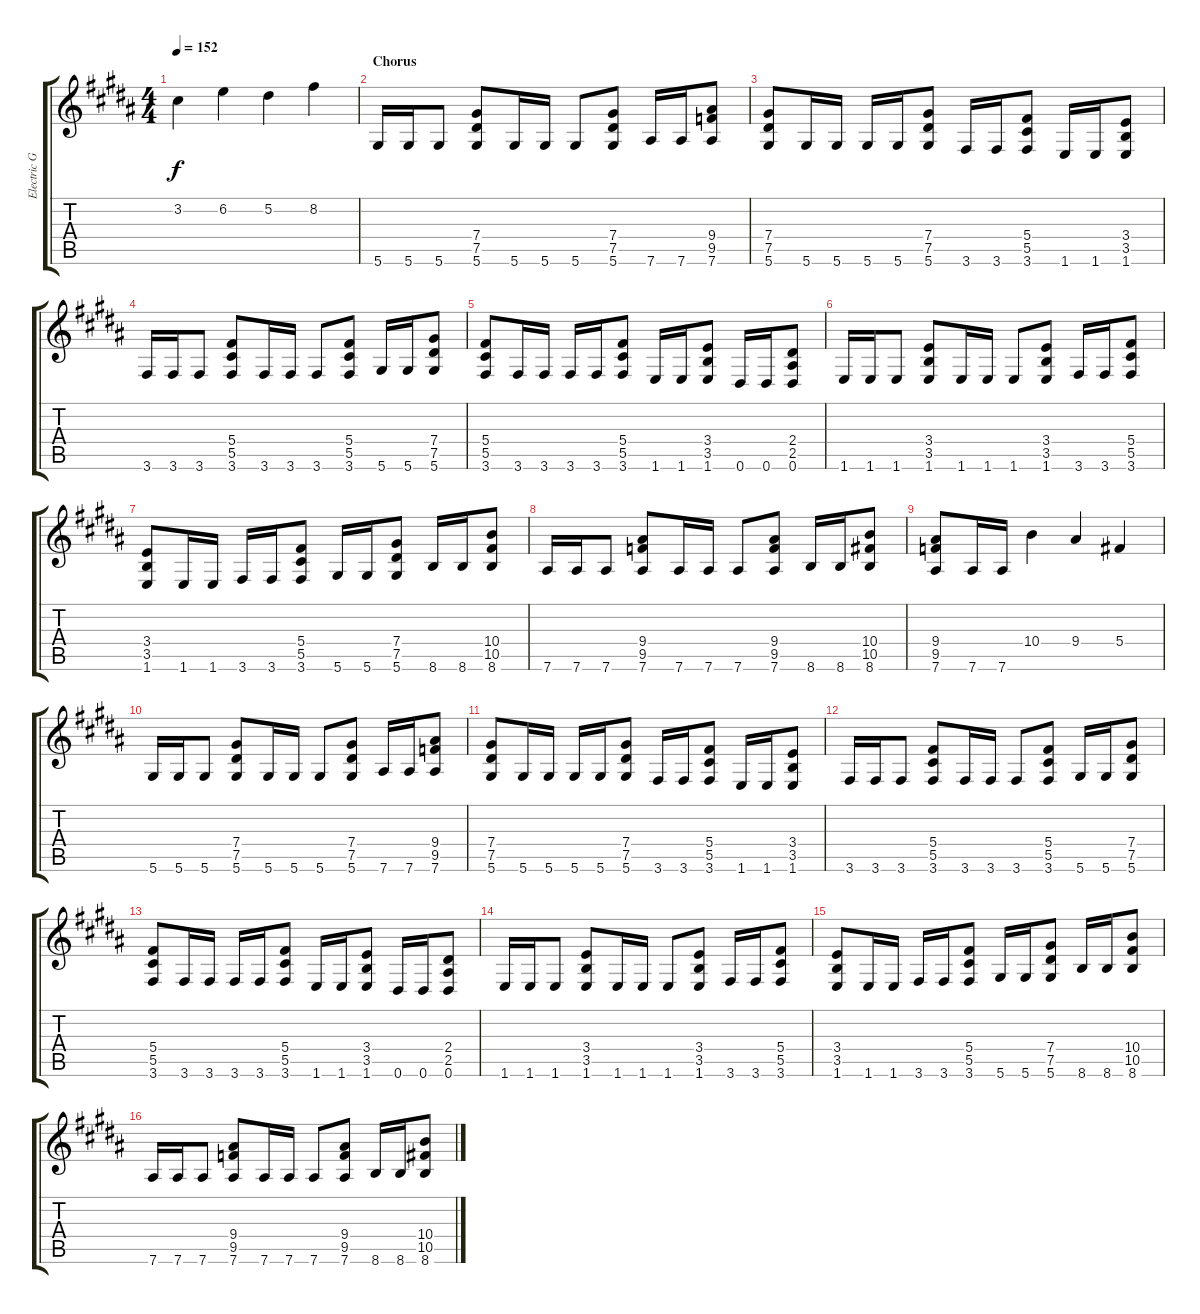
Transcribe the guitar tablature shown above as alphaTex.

\track ("Electric Guitar II" "Electric G") {instrument distortionguitar}
\staff {score tabs}
\tuning (Eb4 Bb3 Gb3 Db3 Ab2 Eb2) {hide}
\ts (4 4)
\tempo 152
\clef g2
\ks b
3.2.4{dy f} 6.2.4 5.2.4 8.2.4 |
\section ("" "Chorus")
5.6.16 5.6.16 5.6.8 (7.4 7.5 5.6).8 5.6.16 5.6.16 5.6.8 (7.4 7.5 5.6).8 7.6.16 7.6.16 (9.4 9.5 7.6).8 |
(7.4 7.5 5.6).8 5.6.16 5.6.16 5.6.16 5.6.16 (7.4 7.5 5.6).8 3.6.16 3.6.16 (5.4 5.5 3.6).8 1.6.16 1.6.16 (3.4 3.5 1.6).8 |
3.6.16 3.6.16 3.6.8 (5.4 5.5 3.6).8 3.6.16 3.6.16 3.6.8 (5.4 5.5 3.6).8 5.6.16 5.6.16 (7.4 7.5 5.6).8 |
(5.4 5.5 3.6).8 3.6.16 3.6.16 3.6.16 3.6.16 (5.4 5.5 3.6).8 1.6.16 1.6.16 (3.4 3.5 1.6).8 0.6.16 0.6.16 (2.4 2.5 0.6).8 |
1.6.16 1.6.16 1.6.8 (3.4 3.5 1.6).8 1.6.16 1.6.16 1.6.8 (3.4 3.5 1.6).8 3.6.16 3.6.16 (5.4 5.5 3.6).8 |
(3.4 3.5 1.6).8 1.6.16 1.6.16 3.6.16 3.6.16 (5.4 5.5 3.6).8 5.6.16 5.6.16 (7.4 7.5 5.6).8 8.6.16 8.6.16 (10.4 10.5 8.6).8 |
7.6.16 7.6.16 7.6.8 (9.4 9.5 7.6).8 7.6.16 7.6.16 7.6.8 (9.4 9.5 7.6).8 8.6.16 8.6.16 (10.4 10.5 8.6).8 |
(9.4 9.5 7.6).8 7.6.16 7.6.16 10.4.4 9.4.4 5.4.4 |
5.6.16 5.6.16 5.6.8 (7.4 7.5 5.6).8 5.6.16 5.6.16 5.6.8 (7.4 7.5 5.6).8 7.6.16 7.6.16 (9.4 9.5 7.6).8 |
(7.4 7.5 5.6).8 5.6.16 5.6.16 5.6.16 5.6.16 (7.4 7.5 5.6).8 3.6.16 3.6.16 (5.4 5.5 3.6).8 1.6.16 1.6.16 (3.4 3.5 1.6).8 |
3.6.16 3.6.16 3.6.8 (5.4 5.5 3.6).8 3.6.16 3.6.16 3.6.8 (5.4 5.5 3.6).8 5.6.16 5.6.16 (7.4 7.5 5.6).8 |
(5.4 5.5 3.6).8 3.6.16 3.6.16 3.6.16 3.6.16 (5.4 5.5 3.6).8 1.6.16 1.6.16 (3.4 3.5 1.6).8 0.6.16 0.6.16 (2.4 2.5 0.6).8 |
1.6.16 1.6.16 1.6.8 (3.4 3.5 1.6).8 1.6.16 1.6.16 1.6.8 (3.4 3.5 1.6).8 3.6.16 3.6.16 (5.4 5.5 3.6).8 |
(3.4 3.5 1.6).8 1.6.16 1.6.16 3.6.16 3.6.16 (5.4 5.5 3.6).8 5.6.16 5.6.16 (7.4 7.5 5.6).8 8.6.16 8.6.16 (10.4 10.5 8.6).8 |
7.6.16 7.6.16 7.6.8 (9.4 9.5 7.6).8 7.6.16 7.6.16 7.6.8 (9.4 9.5 7.6).8 8.6.16 8.6.16 (10.4 10.5 8.6).8
